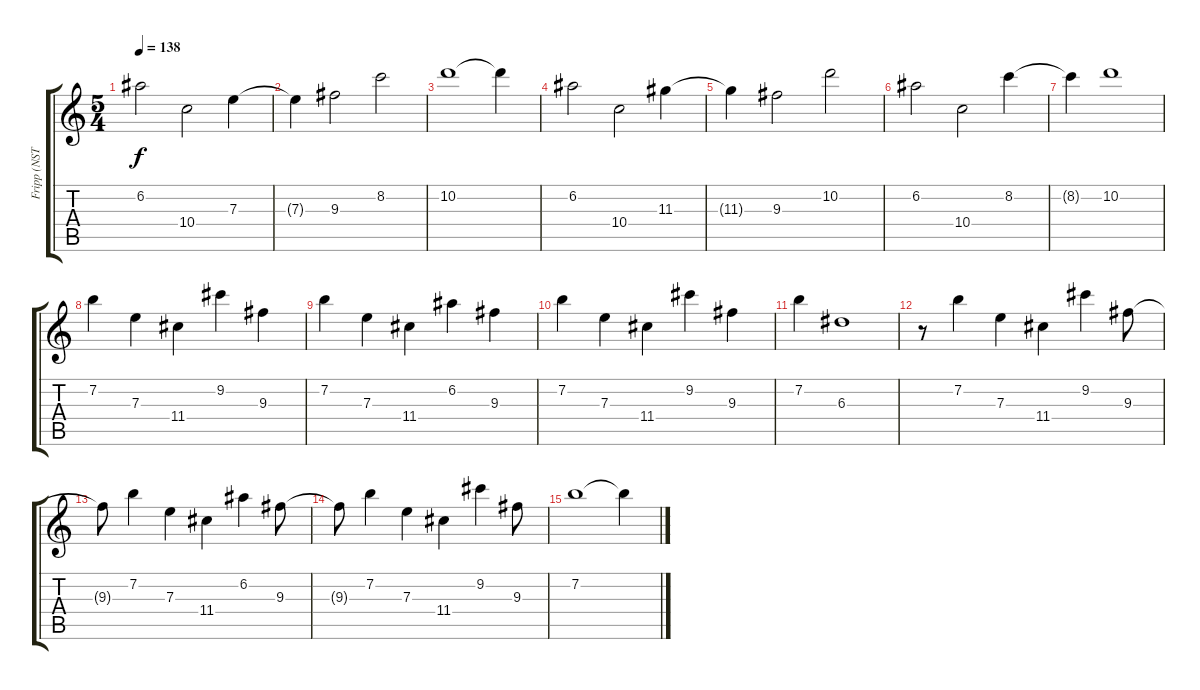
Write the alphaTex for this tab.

\track ("Fripp (NST)" "Fripp (NST") {instrument electricguitarclean}
\staff {score tabs}
\tuning (G4 E4 A3 D3 G2 C2) {hide}
\ts (5 4)
\tempo 138
\clef g2
\ks c
6.2.2{dy f} 10.4.2 7.3.4 |
7.3{t}.4 9.3.2 8.2.2 |
10.2.1 10.2{t}.4 |
6.2.2 10.4.2 11.3.4 |
11.3{t}.4 9.3.2 10.2.2 |
6.2.2 10.4.2 8.2.4 |
8.2{t}.4 10.2.1 |
7.2.4 7.3.4 11.4.4 9.2.4 9.3.4 |
7.2.4 7.3.4 11.4.4 6.2.4 9.3.4 |
7.2.4 7.3.4 11.4.4 9.2.4 9.3.4 |
7.2.4 6.3.1 |
r.8 7.2.4 7.3.4 11.4.4 9.2.4 9.3.8 |
9.3{t}.8 7.2.4 7.3.4 11.4.4 6.2.4 9.3.8 |
9.3{t}.8 7.2.4 7.3.4 11.4.4 9.2.4 9.3.8 |
7.2.1 7.2{t}.4
